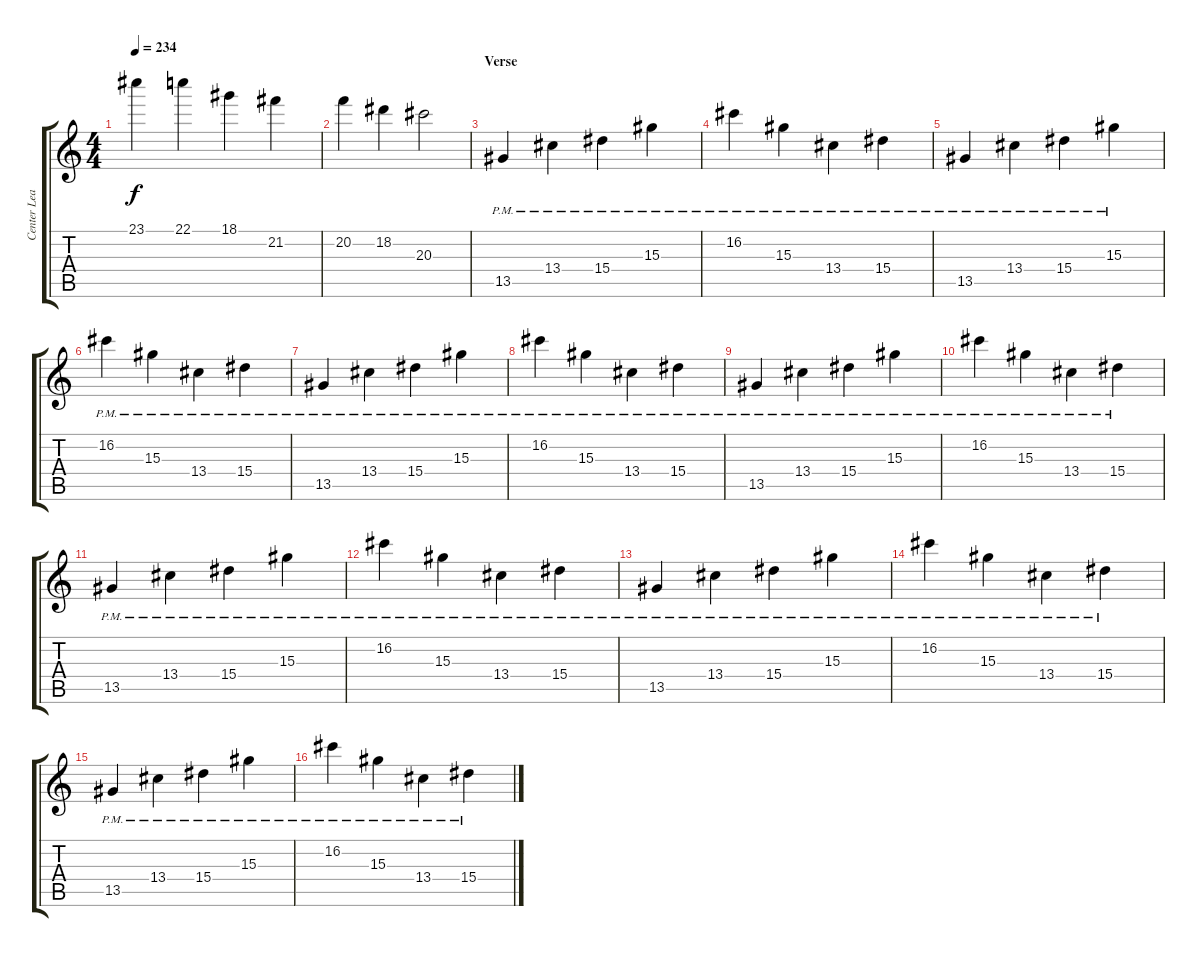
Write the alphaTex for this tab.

\track ("Center Lead 1" "Center Lea") {instrument overdrivenguitar}
\staff {score tabs}
\tuning (D4 A3 F3 C3 G2 C2) {hide}
\ts (4 4)
\tempo 234
\clef g2
\ks aminor
23.1{t}.4{dy f} 22.1.4 18.1.4 21.2.4 |
20.2.4 18.2.4 20.3.2 |
\section ("" "Verse")
13.5{pm}.4 13.4{pm}.4 15.4{pm}.4 15.3{pm}.4 |
16.2{pm}.4 15.3{pm}.4 13.4{pm}.4 15.4{pm}.4 |
13.5{pm}.4 13.4{pm}.4 15.4{pm}.4 15.3{pm}.4 |
16.2{pm}.4 15.3{pm}.4 13.4{pm}.4 15.4{pm}.4 |
13.5{pm}.4 13.4{pm}.4 15.4{pm}.4 15.3{pm}.4 |
16.2{pm}.4 15.3{pm}.4 13.4{pm}.4 15.4{pm}.4 |
13.5{pm}.4 13.4{pm}.4 15.4{pm}.4 15.3{pm}.4 |
16.2{pm}.4 15.3{pm}.4 13.4{pm}.4 15.4{pm}.4 |
13.5{pm}.4 13.4{pm}.4 15.4{pm}.4 15.3{pm}.4 |
16.2{pm}.4 15.3{pm}.4 13.4{pm}.4 15.4{pm}.4 |
13.5{pm}.4 13.4{pm}.4 15.4{pm}.4 15.3{pm}.4 |
16.2{pm}.4 15.3{pm}.4 13.4{pm}.4 15.4{pm}.4 |
13.5{pm}.4 13.4{pm}.4 15.4{pm}.4 15.3{pm}.4 |
16.2{pm}.4 15.3{pm}.4 13.4{pm}.4 15.4{pm}.4
